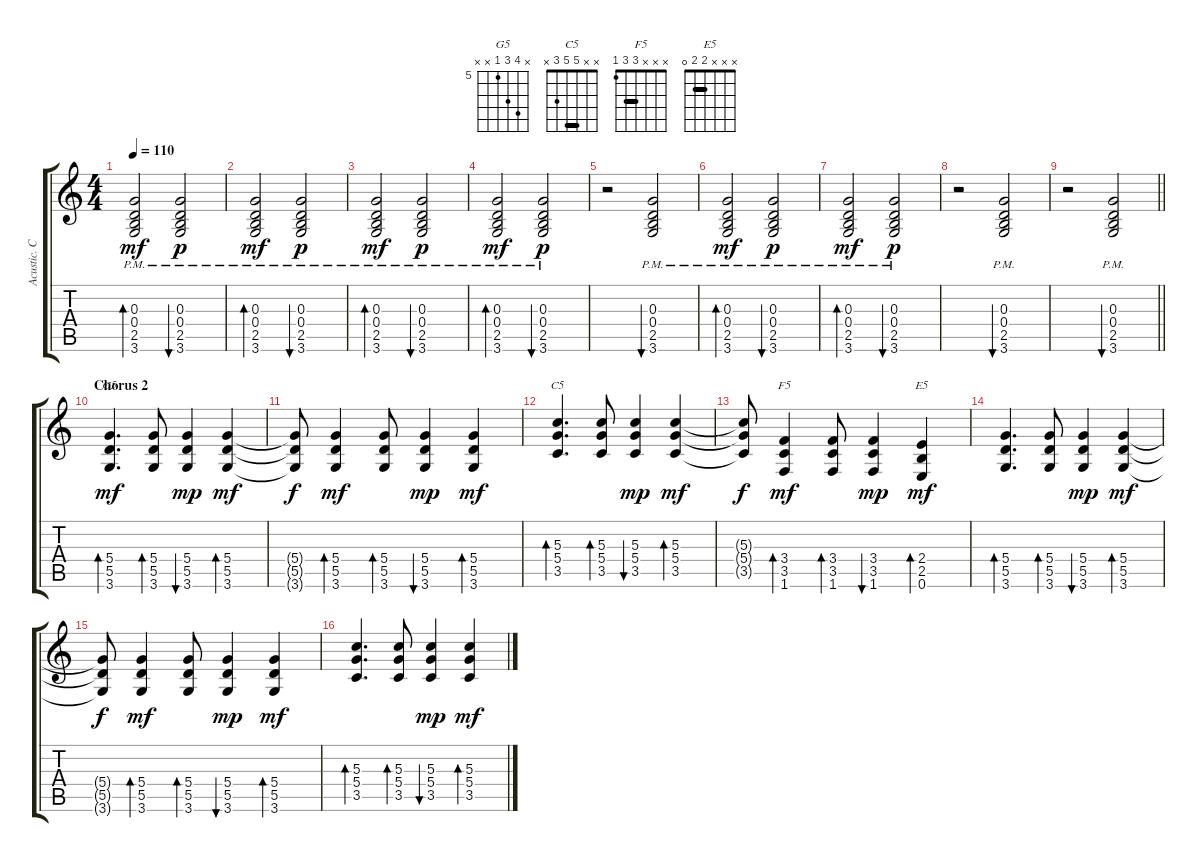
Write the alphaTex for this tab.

\track ("Acustic. Chords" "Acustic. C") {instrument acousticguitarsteel}
\staff {score tabs}
\tuning (E4 B3 G3 D3 A2 E2) {hide}
\chord ("G5" x 8 7 5 x x) {firstfret 5}
\chord ("C5" x x 5 5 3 x) {barre 5}
\chord ("F5" x x x 3 3 1) {barre 3}
\chord ("E5" x x x 2 2 0) {barre 2}
\ts (4 4)
\tempo 110
\clef g2
\ks c
(0.3 0.4 2.5{pm} 3.6{pm}).2{bd 480 dy mf} (0.3 0.4 2.5{pm} 3.6{pm}).2{bu 480 dy p} |
(0.3 0.4 2.5{pm} 3.6{pm}).2{bd 480 dy mf} (0.3 0.4 2.5{pm} 3.6{pm}).2{bu 480 dy p} |
(0.3 0.4 2.5{pm} 3.6{pm}).2{bd 480 dy mf} (0.3 0.4 2.5{pm} 3.6{pm}).2{bu 480 dy p} |
(0.3 0.4 2.5{pm} 3.6{pm}).2{bd 480 dy mf} (0.3 0.4 2.5{pm} 3.6{pm}).2{bu 480 dy p} |
r.2 (0.3 0.4 2.5{pm} 3.6{pm}).2{bu 480} |
(0.3 0.4 2.5{pm} 3.6{pm}).2{bd 480 dy mf} (0.3 0.4 2.5{pm} 3.6{pm}).2{bu 480 dy p} |
(0.3 0.4 2.5{pm} 3.6{pm}).2{bd 480 dy mf} (0.3 0.4 2.5{pm} 3.6{pm}).2{bu 480 dy p} |
r.2 (0.3 0.4 2.5{pm} 3.6{pm}).2{bu 480} |
\barLineRight lightlight
r.2 (0.3 0.4 2.5{pm} 3.6{pm}).2{bu 480} |
\section ("" "Chorus 2")
(5.4 5.5 3.6).4{d bd 60 ch "G5" dy mf} (5.4 5.5 3.6).8{bd 60} (5.4 5.5 3.6).4{bu 120 dy mp} (5.4 5.5 3.6).4{bd 120 dy mf} |
(5.4{t} 5.5{t} 3.6{t}).8{dy f} (5.4 5.5 3.6).4{bd 120 dy mf} (5.4 5.5 3.6).8{bd 120} (5.4 5.5 3.6).4{bu 120 dy mp} (5.4 5.5 3.6).4{bd 120 dy mf} |
(5.3 5.4 3.5).4{d bd 120 ch "C5"} (5.3 5.4 3.5).8{bd 120} (5.3 5.4 3.5).4{bu 120 dy mp} (5.3 5.4 3.5).4{bd 120 dy mf} |
(5.3{t} 5.4{t} 3.5{t}).8{dy f} (3.4 3.5 1.6).4{bd 120 ch "F5" dy mf} (3.4 3.5 1.6).8{bd 120} (3.4 3.5 1.6).4{bu 120 dy mp} (2.4 2.5 0.6).4{bd 120 ch "E5" dy mf} |
(5.4 5.5 3.6).4{d bd 60} (5.4 5.5 3.6).8{bd 60} (5.4 5.5 3.6).4{bu 120 dy mp} (5.4 5.5 3.6).4{bd 120 dy mf} |
(5.4{t} 5.5{t} 3.6{t}).8{dy f} (5.4 5.5 3.6).4{bd 120 dy mf} (5.4 5.5 3.6).8{bd 120} (5.4 5.5 3.6).4{bu 120 dy mp} (5.4 5.5 3.6).4{bd 120 dy mf} |
(5.3 5.4 3.5).4{d bd 120} (5.3 5.4 3.5).8{bd 120} (5.3 5.4 3.5).4{bu 120 dy mp} (5.3 5.4 3.5).4{bd 120 dy mf}
